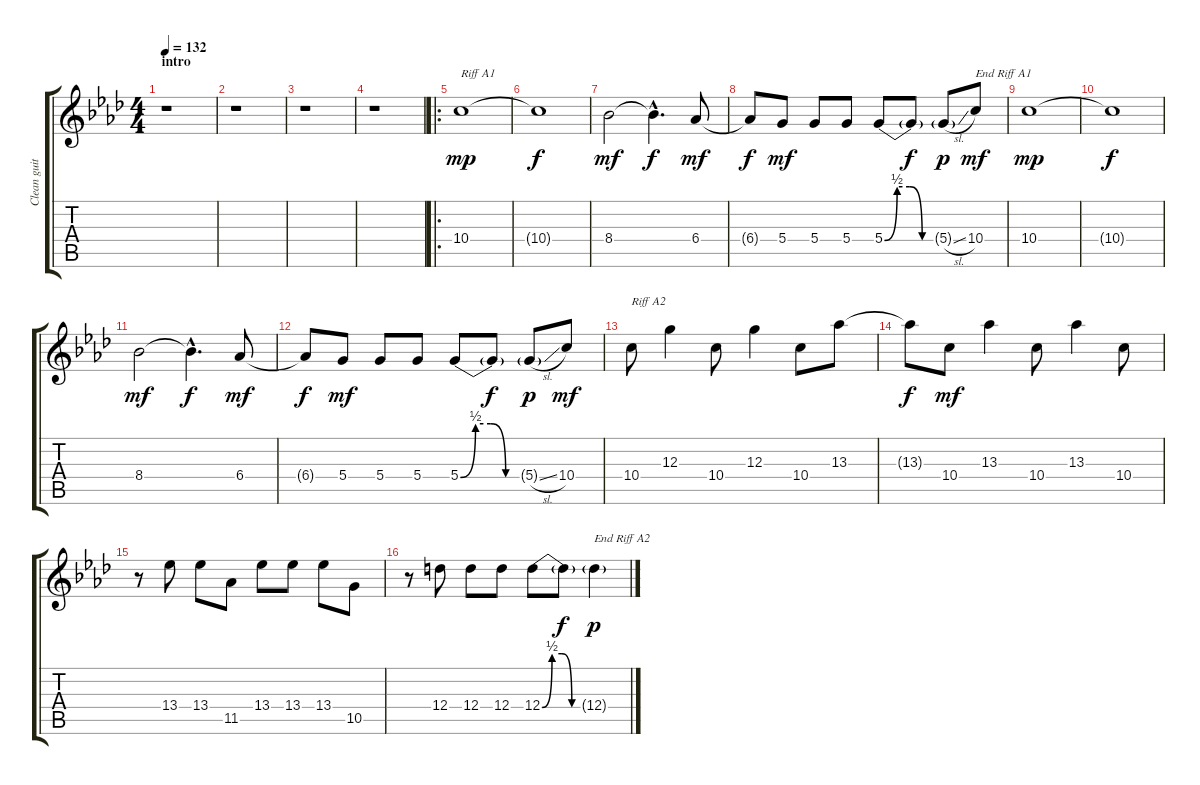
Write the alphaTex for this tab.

\track ("Clean guitar 2" "Clean guit") {instrument electricguitarclean}
\staff {score tabs}
\tuning (E4 B3 G3 D3 A2 D2) {hide}
\ts (4 4)
\section ("" "intro")
\tempo 132
\clef g2
\ks ab
r.1{dy mp instrument electricguitarclean} |
r.1 |
r.1 |
r.1 |
\ro
10.4.1{txt "Riff A1"} |
10.4{t}.1{dy f} |
8.4.2{dy mf} 8.4{hac t}.4{d dy f} 6.4.8{dy mf} |
6.4{t}.8{dy f} 5.4.8{dy mf} 5.4.8 5.4.8 5.4{be (custom 0 0 15 2 30 2 45 0 60 0)}.8 5.4{t}.8{dy f} 5.4{sl g}.8{dy p} 10.4.8{txt "End Riff A1" dy mf} |
10.4.1{dy mp} |
10.4{t}.1{dy f} |
8.4.2{dy mf} 8.4{hac t}.4{d dy f} 6.4.8{dy mf} |
6.4{t}.8{dy f} 5.4.8{dy mf} 5.4.8 5.4.8 5.4{be (custom 0 0 15 2 30 2 45 0 60 0)}.8 5.4{t}.8{dy f} 5.4{sl g}.8{dy p} 10.4.8{dy mf} |
10.4.8{txt "Riff A2"} 12.3.4 10.4.8 12.3.4 10.4.8 13.3.8 |
13.3{t}.8{dy f} 10.4.8{dy mf} 13.3.4 10.4.8 13.3.4 10.4.8 |
r.8 13.4.8 13.4.8 11.5.8 13.4.8 13.4.8 13.4.8 10.5.8 |
r.8 12.4.8 12.4.8 12.4.8 12.4{be (custom 0 0 15 2 30 2 45 0 60 0)}.8 12.4{t}.8{dy f} 12.4{g}.4{txt "End Riff A2" dy p}
